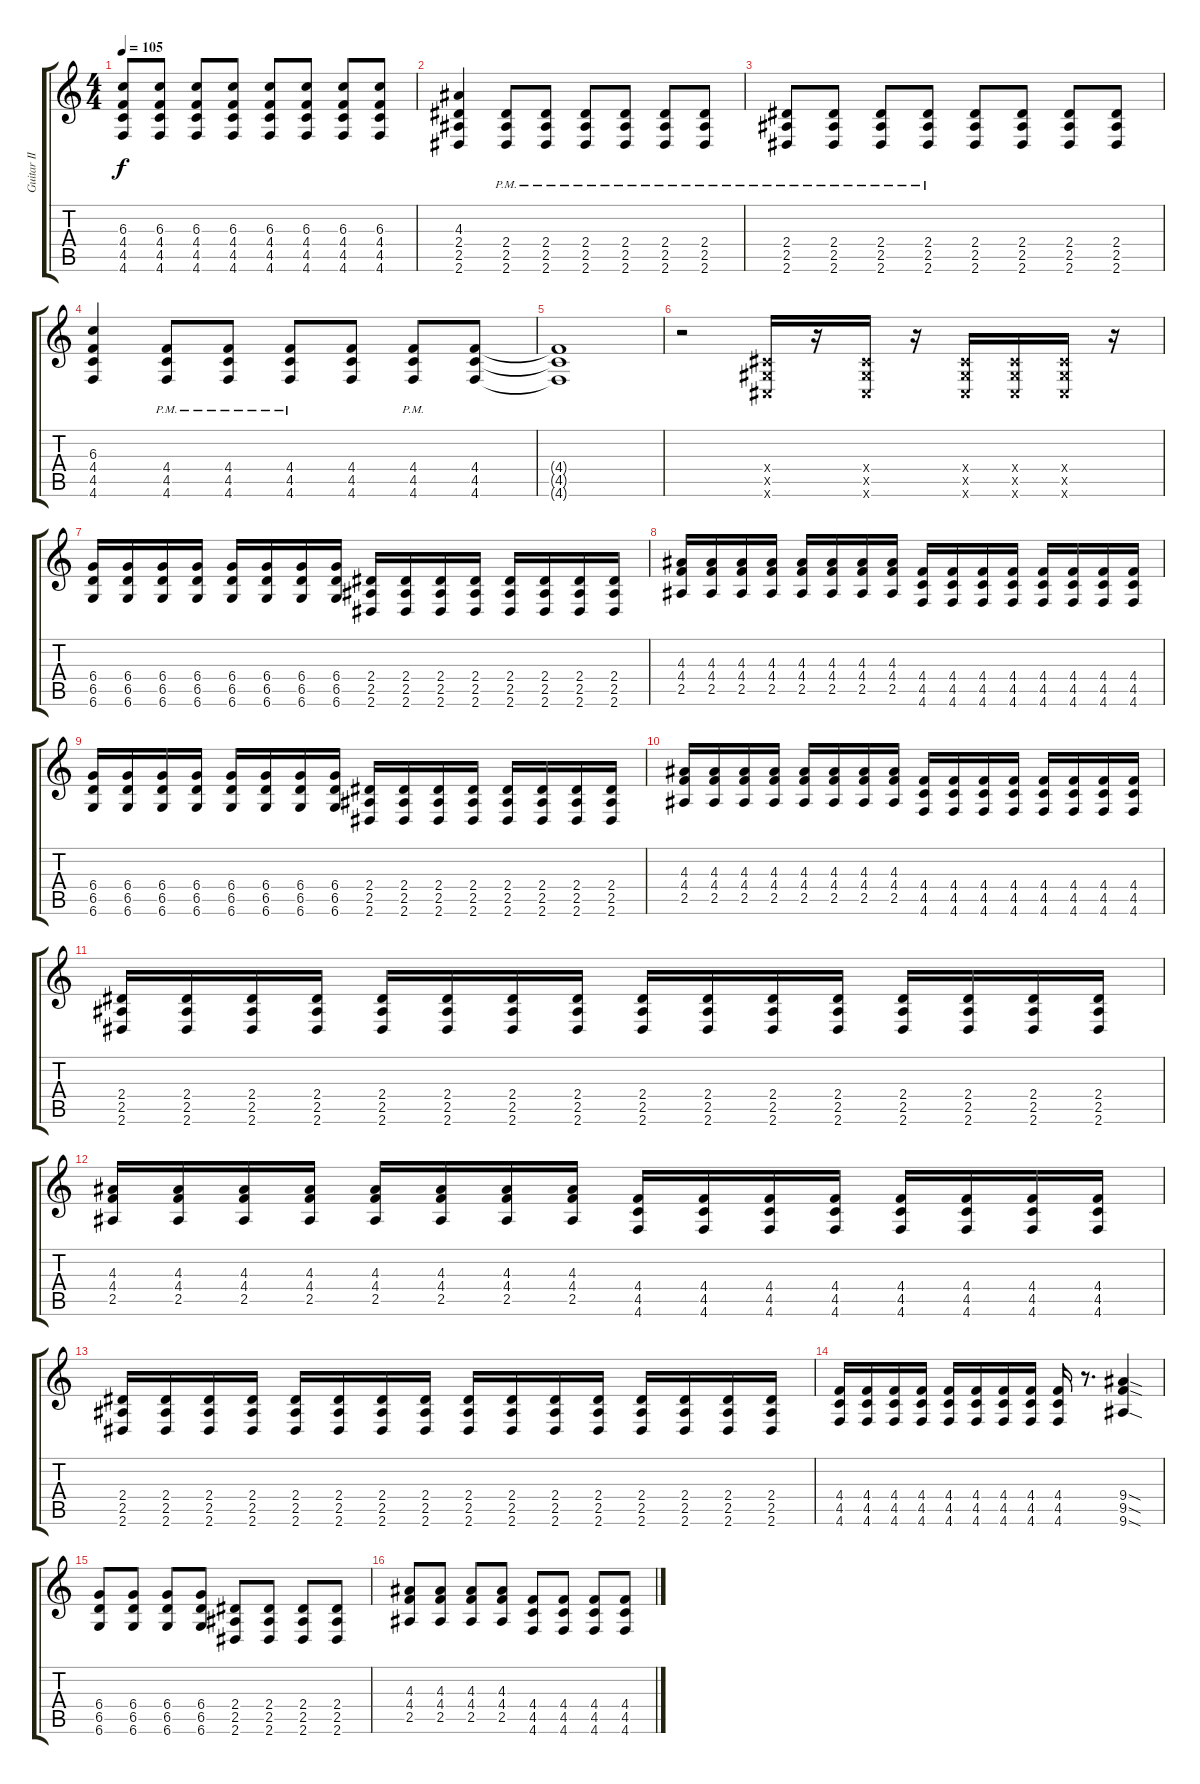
\track ("Guitar II (Molnár Tamás)" "Guitar II ") {instrument distortionguitar}
\staff {score tabs}
\tuning (Eb4 Bb3 Gb3 Db3 Ab2 Db2) {hide}
\ts (4 4)
\tempo 105
\clef g2
\ks c
(6.3 4.4 4.5 4.6).8{dy f} (6.3 4.4 4.5 4.6).8 (6.3 4.4 4.5 4.6).8 (6.3 4.4 4.5 4.6).8 (6.3 4.4 4.5 4.6).8 (6.3 4.4 4.5 4.6).8 (6.3 4.4 4.5 4.6).8 (6.3 4.4 4.5 4.6).8 |
(4.3 2.4 2.5 2.6).4 (2.4{pm} 2.5{pm} 2.6{pm}).8 (2.4{pm} 2.5{pm} 2.6{pm}).8 (2.4{pm} 2.5{pm} 2.6{pm}).8 (2.4{pm} 2.5{pm} 2.6{pm}).8 (2.4{pm} 2.5{pm} 2.6{pm}).8 (2.4{pm} 2.5{pm} 2.6{pm}).8 |
(2.4{pm} 2.5{pm} 2.6{pm}).8 (2.4{pm} 2.5{pm} 2.6{pm}).8 (2.4{pm} 2.5{pm} 2.6{pm}).8 (2.4{pm} 2.5{pm} 2.6{pm}).8 (2.4 2.5 2.6).8 (2.4 2.5 2.6).8 (2.4 2.5 2.6).8 (2.4 2.5 2.6).8 |
(6.3 4.4 4.5 4.6).4 (4.4{pm} 4.5{pm} 4.6{pm}).8 (4.4{pm} 4.5{pm} 4.6{pm}).8 (4.4{pm} 4.5{pm} 4.6{pm}).8 (4.4 4.5 4.6).8 (4.4{pm} 4.5{pm} 4.6{pm}).8 (4.4 4.5 4.6).8 |
(4.4{t} 4.5{t} 4.6{t}).1 |
r.2 (0.4{x} 0.5{x} 0.6{x}).16 r.16 (0.4{x} 0.5{x} 0.6{x}).16 r.16 (0.4{x} 0.5{x} 0.6{x}).16 (0.4{x} 0.5{x} 0.6{x}).16 (0.4{x} 0.5{x} 0.6{x}).16 r.16 |
(6.4 6.5 6.6).16 (6.4 6.5 6.6).16 (6.4 6.5 6.6).16 (6.4 6.5 6.6).16 (6.4 6.5 6.6).16 (6.4 6.5 6.6).16 (6.4 6.5 6.6).16 (6.4 6.5 6.6).16 (2.4 2.5 2.6).16 (2.4 2.5 2.6).16 (2.4 2.5 2.6).16 (2.4 2.5 2.6).16 (2.4 2.5 2.6).16 (2.4 2.5 2.6).16 (2.4 2.5 2.6).16 (2.4 2.5 2.6).16 |
(4.3 4.4 2.5).16 (4.3 4.4 2.5).16 (4.3 4.4 2.5).16 (4.3 4.4 2.5).16 (4.3 4.4 2.5).16 (4.3 4.4 2.5).16 (4.3 4.4 2.5).16 (4.3 4.4 2.5).16 (4.4 4.5 4.6).16 (4.4 4.5 4.6).16 (4.4 4.5 4.6).16 (4.4 4.5 4.6).16 (4.4 4.5 4.6).16 (4.4 4.5 4.6).16 (4.4 4.5 4.6).16 (4.4 4.5 4.6).16 |
(6.4 6.5 6.6).16 (6.4 6.5 6.6).16 (6.4 6.5 6.6).16 (6.4 6.5 6.6).16 (6.4 6.5 6.6).16 (6.4 6.5 6.6).16 (6.4 6.5 6.6).16 (6.4 6.5 6.6).16 (2.4 2.5 2.6).16 (2.4 2.5 2.6).16 (2.4 2.5 2.6).16 (2.4 2.5 2.6).16 (2.4 2.5 2.6).16 (2.4 2.5 2.6).16 (2.4 2.5 2.6).16 (2.4 2.5 2.6).16 |
(4.3 4.4 2.5).16 (4.3 4.4 2.5).16 (4.3 4.4 2.5).16 (4.3 4.4 2.5).16 (4.3 4.4 2.5).16 (4.3 4.4 2.5).16 (4.3 4.4 2.5).16 (4.3 4.4 2.5).16 (4.4 4.5 4.6).16 (4.4 4.5 4.6).16 (4.4 4.5 4.6).16 (4.4 4.5 4.6).16 (4.4 4.5 4.6).16 (4.4 4.5 4.6).16 (4.4 4.5 4.6).16 (4.4 4.5 4.6).16 |
(2.4 2.5 2.6).16 (2.4 2.5 2.6).16 (2.4 2.5 2.6).16 (2.4 2.5 2.6).16 (2.4 2.5 2.6).16 (2.4 2.5 2.6).16 (2.4 2.5 2.6).16 (2.4 2.5 2.6).16 (2.4 2.5 2.6).16 (2.4 2.5 2.6).16 (2.4 2.5 2.6).16 (2.4 2.5 2.6).16 (2.4 2.5 2.6).16 (2.4 2.5 2.6).16 (2.4 2.5 2.6).16 (2.4 2.5 2.6).16 |
(4.3 4.4 2.5).16 (4.3 4.4 2.5).16 (4.3 4.4 2.5).16 (4.3 4.4 2.5).16 (4.3 4.4 2.5).16 (4.3 4.4 2.5).16 (4.3 4.4 2.5).16 (4.3 4.4 2.5).16 (4.4 4.5 4.6).16 (4.4 4.5 4.6).16 (4.4 4.5 4.6).16 (4.4 4.5 4.6).16 (4.4 4.5 4.6).16 (4.4 4.5 4.6).16 (4.4 4.5 4.6).16 (4.4 4.5 4.6).16 |
(2.4 2.5 2.6).16 (2.4 2.5 2.6).16 (2.4 2.5 2.6).16 (2.4 2.5 2.6).16 (2.4 2.5 2.6).16 (2.4 2.5 2.6).16 (2.4 2.5 2.6).16 (2.4 2.5 2.6).16 (2.4 2.5 2.6).16 (2.4 2.5 2.6).16 (2.4 2.5 2.6).16 (2.4 2.5 2.6).16 (2.4 2.5 2.6).16 (2.4 2.5 2.6).16 (2.4 2.5 2.6).16 (2.4 2.5 2.6).16 |
(4.4 4.5 4.6).16 (4.4 4.5 4.6).16 (4.4 4.5 4.6).16 (4.4 4.5 4.6).16 (4.4 4.5 4.6).16 (4.4 4.5 4.6).16 (4.4 4.5 4.6).16 (4.4 4.5 4.6).16 (4.4 4.5 4.6).16 r.8{d} (9.4{sod} 9.5{sod} 9.6{sod}).4 |
(6.4 6.5 6.6).8 (6.4 6.5 6.6).8 (6.4 6.5 6.6).8 (6.4 6.5 6.6).8 (2.4 2.5 2.6).8 (2.4 2.5 2.6).8 (2.4 2.5 2.6).8 (2.4 2.5 2.6).8 |
(4.3 4.4 2.5).8 (4.3 4.4 2.5).8 (4.3 4.4 2.5).8 (4.3 4.4 2.5).8 (4.4 4.5 4.6).8 (4.4 4.5 4.6).8 (4.4 4.5 4.6).8 (4.4 4.5 4.6).8
